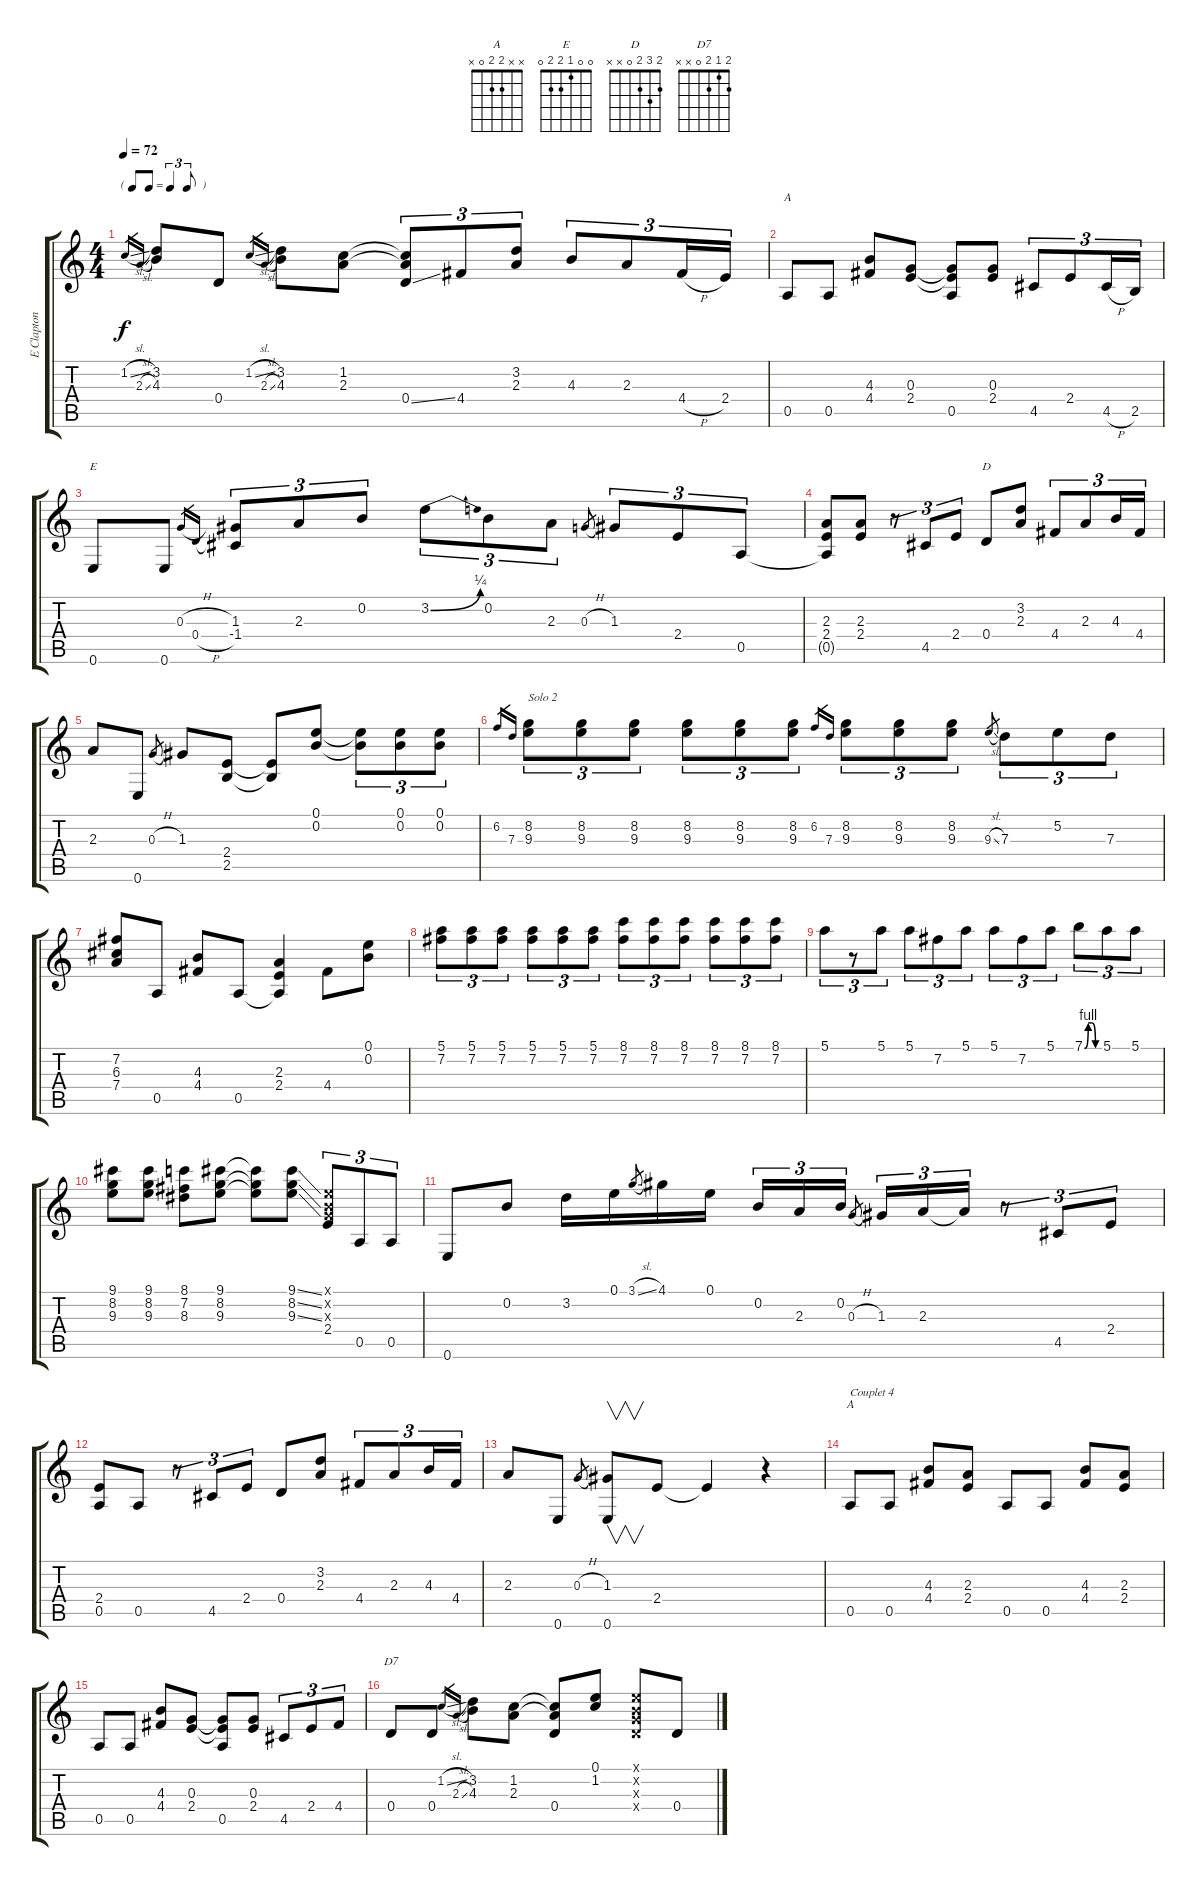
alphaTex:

\track ("E Clapton" "E Clapton") {instrument acousticguitarsteel}
\staff {score tabs}
\tuning (E4 B3 G3 D3 A2 E2) {hide}
\chord ("A" 0 2 2 2 0 x)
\chord ("E" 0 0 1 2 2 0)
\chord ("D" 2 3 2 0 x x)
\chord ("A" x x 2 2 0 x)
\chord ("D7" 2 1 2 0 x x)
\ts (4 4)
\tf triplet8th
\tempo 72
\clef g2
\ks c
1.2{sl}.16{gr dy f} 2.3{sl}.16{gr} (3.2 4.3).8 0.4.8 1.2{sl}.16{gr} 2.3{sl}.16{gr} (3.2 4.3).8 (1.2 2.3).8 (1.2{t} 2.3{t} 0.4{ss}).8{tu (3 2)} 4.4.8{tu (3 2)} (3.2 2.3).8{tu (3 2)} 4.3.8{tu (3 2)} 2.3.8{tu (3 2)} 4.4{h}.16{tu (3 2)} 2.4.16{tu (3 2)} |
0.5.8{ch "A"} 0.5.8 (4.3 4.4).8 (0.3 2.4).8 (0.3{t} 2.4{t} 0.5).8 (0.3 2.4).8 4.5.8{tu (3 2)} 2.4.8{tu (3 2)} 4.5{h}.16{tu (3 2)} 2.5.16{tu (3 2)} |
0.6.8{ch "E"} 0.6.8 0.3{h}.16{gr} 0.4{h}.16{gr} (1.3 -1.4).8{tu (3 2)} 2.3.8{tu (3 2)} 0.2.8{tu (3 2)} 3.2{be (bend 0 0 60 1)}.8{tu (3 2)} 0.2.8{tu (3 2)} 2.3.8{tu (3 2)} 0.3{h}.8{gr} 1.3.8{tu (3 2)} 2.4.8{tu (3 2)} 0.5.8{tu (3 2)} |
(2.3 2.4 0.5{t}).8 (2.3 2.4).8 r.8{tu (3 2)} 4.5.8{tu (3 2)} 2.4.8{tu (3 2)} 0.4.8{ch "D"} (3.2 2.3).8 4.4.8{tu (3 2)} 2.3.8{tu (3 2)} 4.3.16{tu (3 2)} 4.4.16{tu (3 2)} |
2.3.8 0.6.8 0.3{h}.8{gr} 1.3.8 (2.4 2.5).8 (2.4{t} 2.5{t}).8 (0.1 0.2).8 (0.1{t} 0.2{t}).8{tu (3 2)} (0.1 0.2).8{tu (3 2)} (0.1 0.2).8{tu (3 2)} |
6.2.16{gr} 7.3.16{gr} (8.2 9.3).8{tu (3 2) txt "Solo 2"} (8.2 9.3).8{tu (3 2)} (8.2 9.3).8{tu (3 2)} (8.2 9.3).8{tu (3 2)} (8.2 9.3).8{tu (3 2)} (8.2 9.3).8{tu (3 2)} 6.2.16{gr} 7.3.16{gr} (8.2 9.3).8{tu (3 2)} (8.2 9.3).8{tu (3 2)} (8.2 9.3).8{tu (3 2)} 9.3{sl}.8{gr} 7.3.8{tu (3 2)} 5.2.8{tu (3 2)} 7.3.8{tu (3 2)} |
(7.2 6.3 7.4).8 0.5.8 (4.3 4.4).8 0.5.8 (2.3 2.4 0.5{t}).4 4.4.8 (0.1 0.2).8 |
(5.1 7.2).8{tu (3 2)} (5.1 7.2).8{tu (3 2)} (5.1 7.2).8{tu (3 2)} (5.1 7.2).8{tu (3 2)} (5.1 7.2).8{tu (3 2)} (5.1 7.2).8{tu (3 2)} (8.1 7.2).8{tu (3 2)} (8.1 7.2).8{tu (3 2)} (8.1 7.2).8{tu (3 2)} (8.1 7.2).8{tu (3 2)} (8.1 7.2).8{tu (3 2)} (8.1 7.2).8{tu (3 2)} |
5.1.8{tu (3 2)} r.8{tu (3 2)} 5.1.8{tu (3 2)} 5.1.8{tu (3 2)} 7.2.8{tu (3 2)} 5.1.8{tu (3 2)} 5.1.8{tu (3 2)} 7.2.8{tu (3 2)} 5.1.8{tu (3 2)} 7.1{be (custom 0 0 15 4 30 4 45 0 60 0)}.8{tu (3 2)} 5.1.8{tu (3 2)} 5.1.8{tu (3 2)} |
(9.1 8.2 9.3).8 (9.1 8.2 9.3).8 (8.1 7.2 8.3).8 (9.1 8.2 9.3).8 (9.1{t} 8.2{t} 9.3{t}).8 (9.1{ss} 8.2{ss} 9.3{ss}).8 (0.1{x} 0.2{x} 0.3{x} 2.4).8{tu (3 2)} 0.5.8{tu (3 2)} 0.5.8{tu (3 2)} |
0.6.8 0.2.8 3.2.16 0.1.16 3.1{sl}.8{gr} 4.1.16 0.1.16 0.2.16{tu (3 2)} 2.3.16{tu (3 2)} 0.2.16{tu (3 2)} 0.3{h}.8{gr} 1.3.16{tu (3 2)} 2.3.16{tu (3 2)} 2.3{t}.16{tu (3 2)} r.8{tu (3 2)} 4.5.8{tu (3 2)} 2.4.8{tu (3 2)} |
(2.4 0.5).8 0.5.8 r.8{tu (3 2)} 4.5.8{tu (3 2)} 2.4.8{tu (3 2)} 0.4.8 (3.2 2.3).8 4.4.8{tu (3 2)} 2.3.8{tu (3 2)} 4.3.16{tu (3 2)} 4.4.16{tu (3 2)} |
2.3.8 0.6.8 0.3{h}.8{gr} (1.3 0.6).8{v} 2.4.8 2.4{t}.4 r.4 |
0.5.8{ch "A" txt "Couplet 4"} 0.5.8 (4.3 4.4).8 (2.3 2.4).8 0.5.8 0.5.8 (4.3 4.4).8 (2.3 2.4).8 |
0.5.8 0.5.8 (4.3 4.4).8 (0.3 2.4).8 (0.3{t} 2.4{t} 0.5).8 (0.3 2.4).8 4.5.8{tu (3 2)} 2.4.8{tu (3 2)} 4.4.8{tu (3 2)} |
0.4.8{ch "D7"} 0.4.8 1.2{sl}.16{gr} 2.3{sl}.16{gr} (3.2 4.3).8 (1.2 2.3).8 (1.2{t} 2.3{t} 0.4).8 (0.1 1.2).8 (0.1{x} 0.2{x} 0.3{x} 0.4{x}).8 0.4.8
